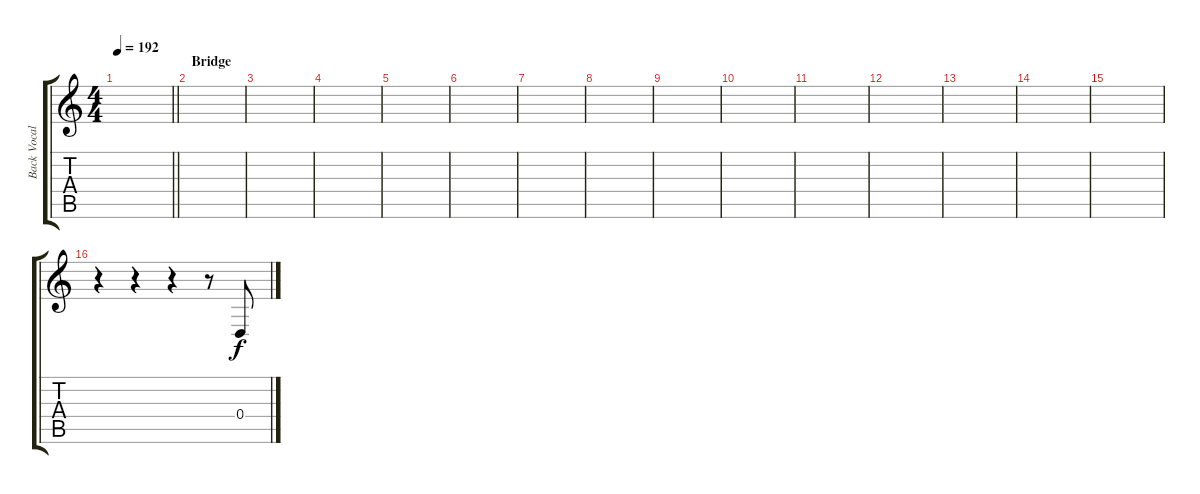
\track ("Back Vocals" "Back Vocal") {instrument tenorsax}
\staff {score tabs}
\tuning (E4 B3 G3 D3 A2 E2) {hide}
\ts (4 4)
\tempo 192
\clef g2
\barLineRight lightlight
\ks c
|
\section ("" "Bridge")
|
|
|
|
|
|
|
|
|
|
|
|
|
|
r.4 r.4 r.4 r.8 0.4.8
